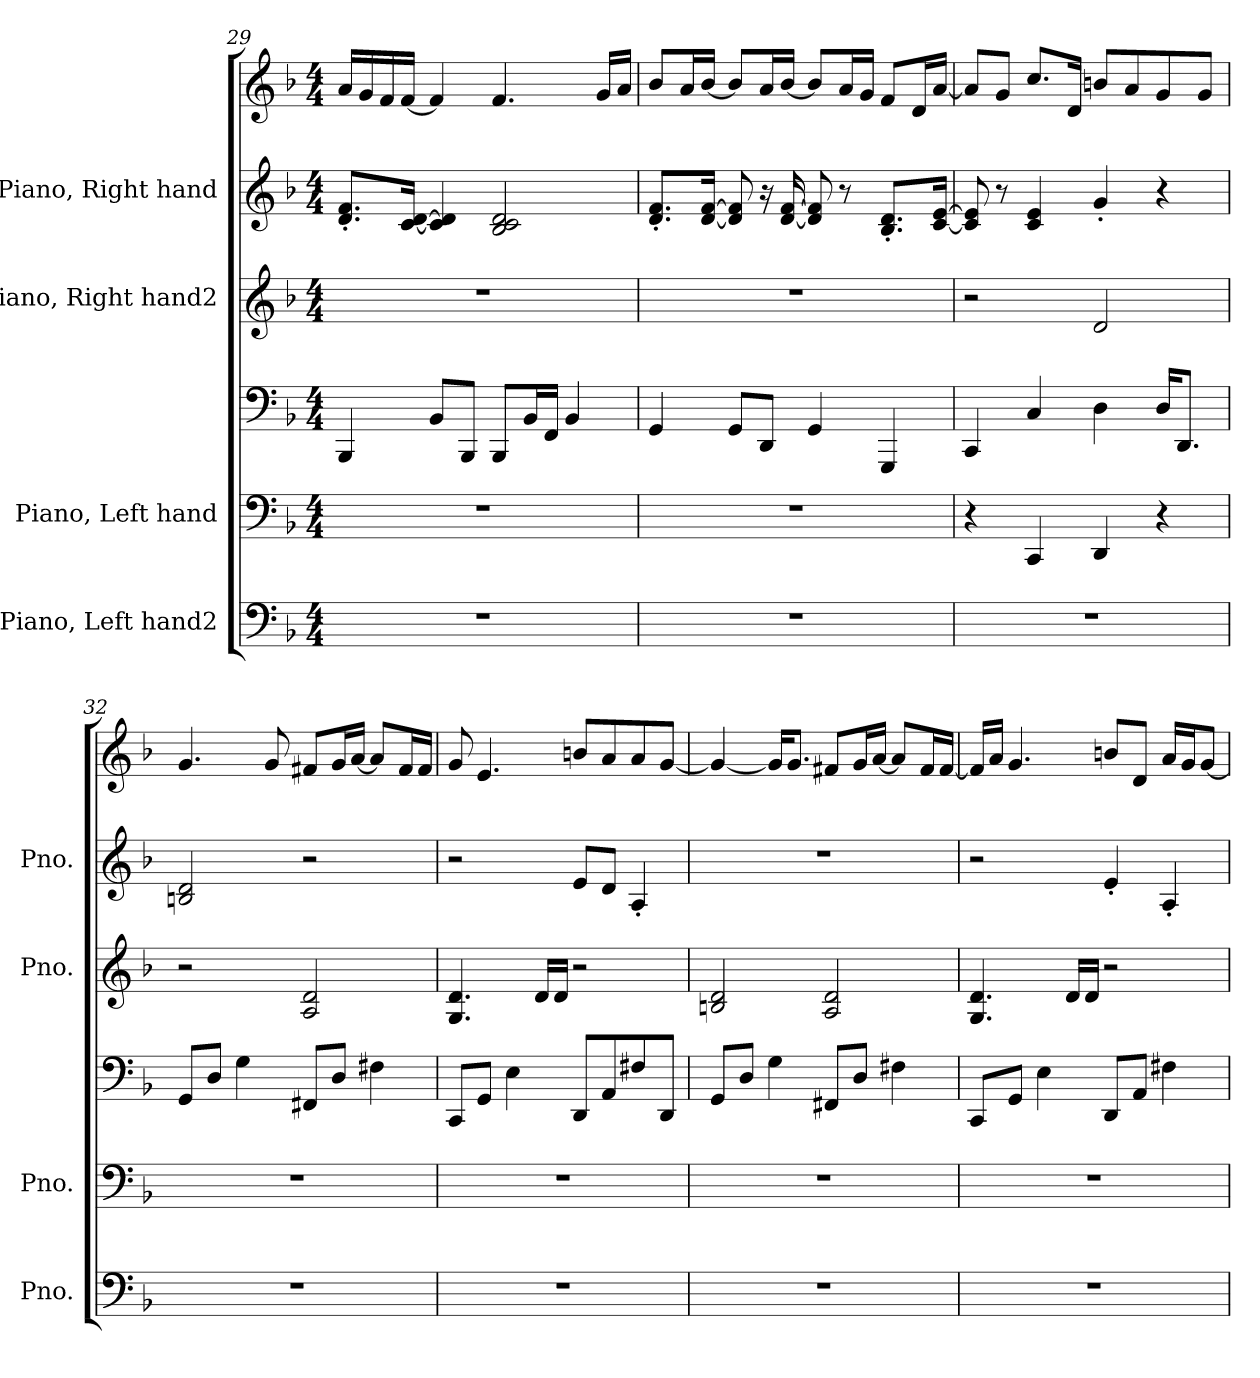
**kern	**kern	**kern	**kern	**kern	**kern
*part4	*part3	*part3	*part2	*part1	*part1
*staff6	*staff5	*staff4	*staff3	*staff2	*staff1
*I"Piano, Left hand2	*I"Piano, Left hand	*	*I"Piano, Right hand2	*I"Piano, Right hand	*
*I'Pno.	*I'Pno.	*	*I'Pno.	*I'Pno.	*
*clefF4	*clefF4	*clefF4	*clefG2	*clefG2	*clefG2
*k[b-]	*k[b-]	*k[b-]	*k[b-]	*k[b-]	*k[b-]
*M4/4	*M4/4	*M4/4	*M4/4	*M4/4	*M4/4
=29	=29	=29	=29	=29	=29
1r	1r	4BBB-/	1r	8.d/' 8.f/'L	16a/LL
.	.	.	.	.	16g/
.	.	.	.	.	16f/
.	.	.	.	[16c/ [16d/Jk	[16f/JJ
.	.	8BB-/L	.	4c/] 4d/]	4f/]
.	.	8BBB-/J	.	.	.
.	.	8BBB-/L	.	2B-/ 2c/ 2d/	4.f/
.	.	16BB-/L	.	.	.
.	.	16FF/JJ	.	.	.
.	.	4BB-/	.	.	.
.	.	.	.	.	16g/LL
.	.	.	.	.	16a/JJ
=30	=30	=30	=30	=30	=30
1r	1r	4GG/	1r	8.d/' 8.f/'L	8b-/L
.	.	.	.	.	16a/L
.	.	.	.	[16d/ [16f/Jk	[16b-/JJ
.	.	8GG/L	.	8d/] 8f/]	8b-/L]
.	.	8DD/J	.	16r	16a/L
.	.	.	.	[16d/ [16f/	[16b-/JJ
.	.	4GG/	.	8d/] 8f/]	8b-/L]
.	.	.	.	8r	16a/L
.	.	.	.	.	16g/JJ
.	.	4GGG/	.	8.B-/' 8.d/'L	8f/L
.	.	.	.	.	16d/L
.	.	.	.	[16c/ [16e/Jk	[16a/JJ
!!LO:PB:g=z
=31	=31	=31	=31	=31	=31
1r	4r	4CC/	2r	8c/] 8e/]	8a/L]
.	.	.	.	8r	8g/J
.	4CC/	4C/	.	4c/ 4e/	8.cc/L
.	.	.	.	.	16d/Jk
.	4DD/	4D\	2d/	4g'/	8bn/L
.	.	.	.	.	8a/
.	4r	16D/KL	.	4r	8g/
.	.	8.DD/J	.	.	.
.	.	.	.	.	8g/J
=32	=32	=32	=32	=32	=32
1r	1r	8GG/L	2r	2Bn/ 2d/	4.g/
.	.	8D/J	.	.	.
.	.	4G\	.	.	.
.	.	.	.	.	8g/
.	.	8FF#X/L	2A/ 2d/	2r	8f#X/L
.	.	8D/J	.	.	16g/L
.	.	.	.	.	[16a/JJ
.	.	4F#X\	.	.	8a/L]
.	.	.	.	.	16f#/L
.	.	.	.	.	16f#/JJ
=33	=33	=33	=33	=33	=33
1r	1r	8CC/L	4.G/ 4.d/	2r	8g/
.	.	8GG/J	.	.	4.e/
.	.	4E\	.	.	.
.	.	.	16d/LL	.	.
.	.	.	16d/JJ	.	.
.	.	8DD/L	2r	8e/L	8bn/L
.	.	8AA/	.	8d/J	8a/
.	.	8F#X/	.	4A'/	8a/
.	.	8DD/J	.	.	[8g/J
=34	=34	=34	=34	=34	=34
1r	1r	8GG/L	2Bn/ 2d/	1r	4g/_
.	.	8D/J	.	.	.
.	.	4G\	.	.	16g/KL]
.	.	.	.	.	8.g/J
.	.	8FF#X/L	2A/ 2d/	.	8f#X/L
.	.	8D/J	.	.	16g/L
.	.	.	.	.	[16a/JJ
.	.	4F#X\	.	.	8a/L]
.	.	.	.	.	16f#/L
.	.	.	.	.	[16f#/JJ
!!LO:LB:g=z
=35	=35	=35	=35	=35	=35
1r	1r	8CC/L	4.G/ 4.d/	2r	16f#/LL]
.	.	.	.	.	16a/JJ
.	.	8GG/J	.	.	4.g/
.	.	4E\	.	.	.
.	.	.	16d/LL	.	.
.	.	.	16d/JJ	.	.
.	.	8DD/L	2r	4e'/	8bn/L
.	.	8AA/J	.	.	8d/J
.	.	4F#X\	.	4A'/	16a/LL
.	.	.	.	.	16g/J
.	.	.	.	.	[8g/J
=	=	=	=	=	=
*-	*-	*-	*-	*-	*-
